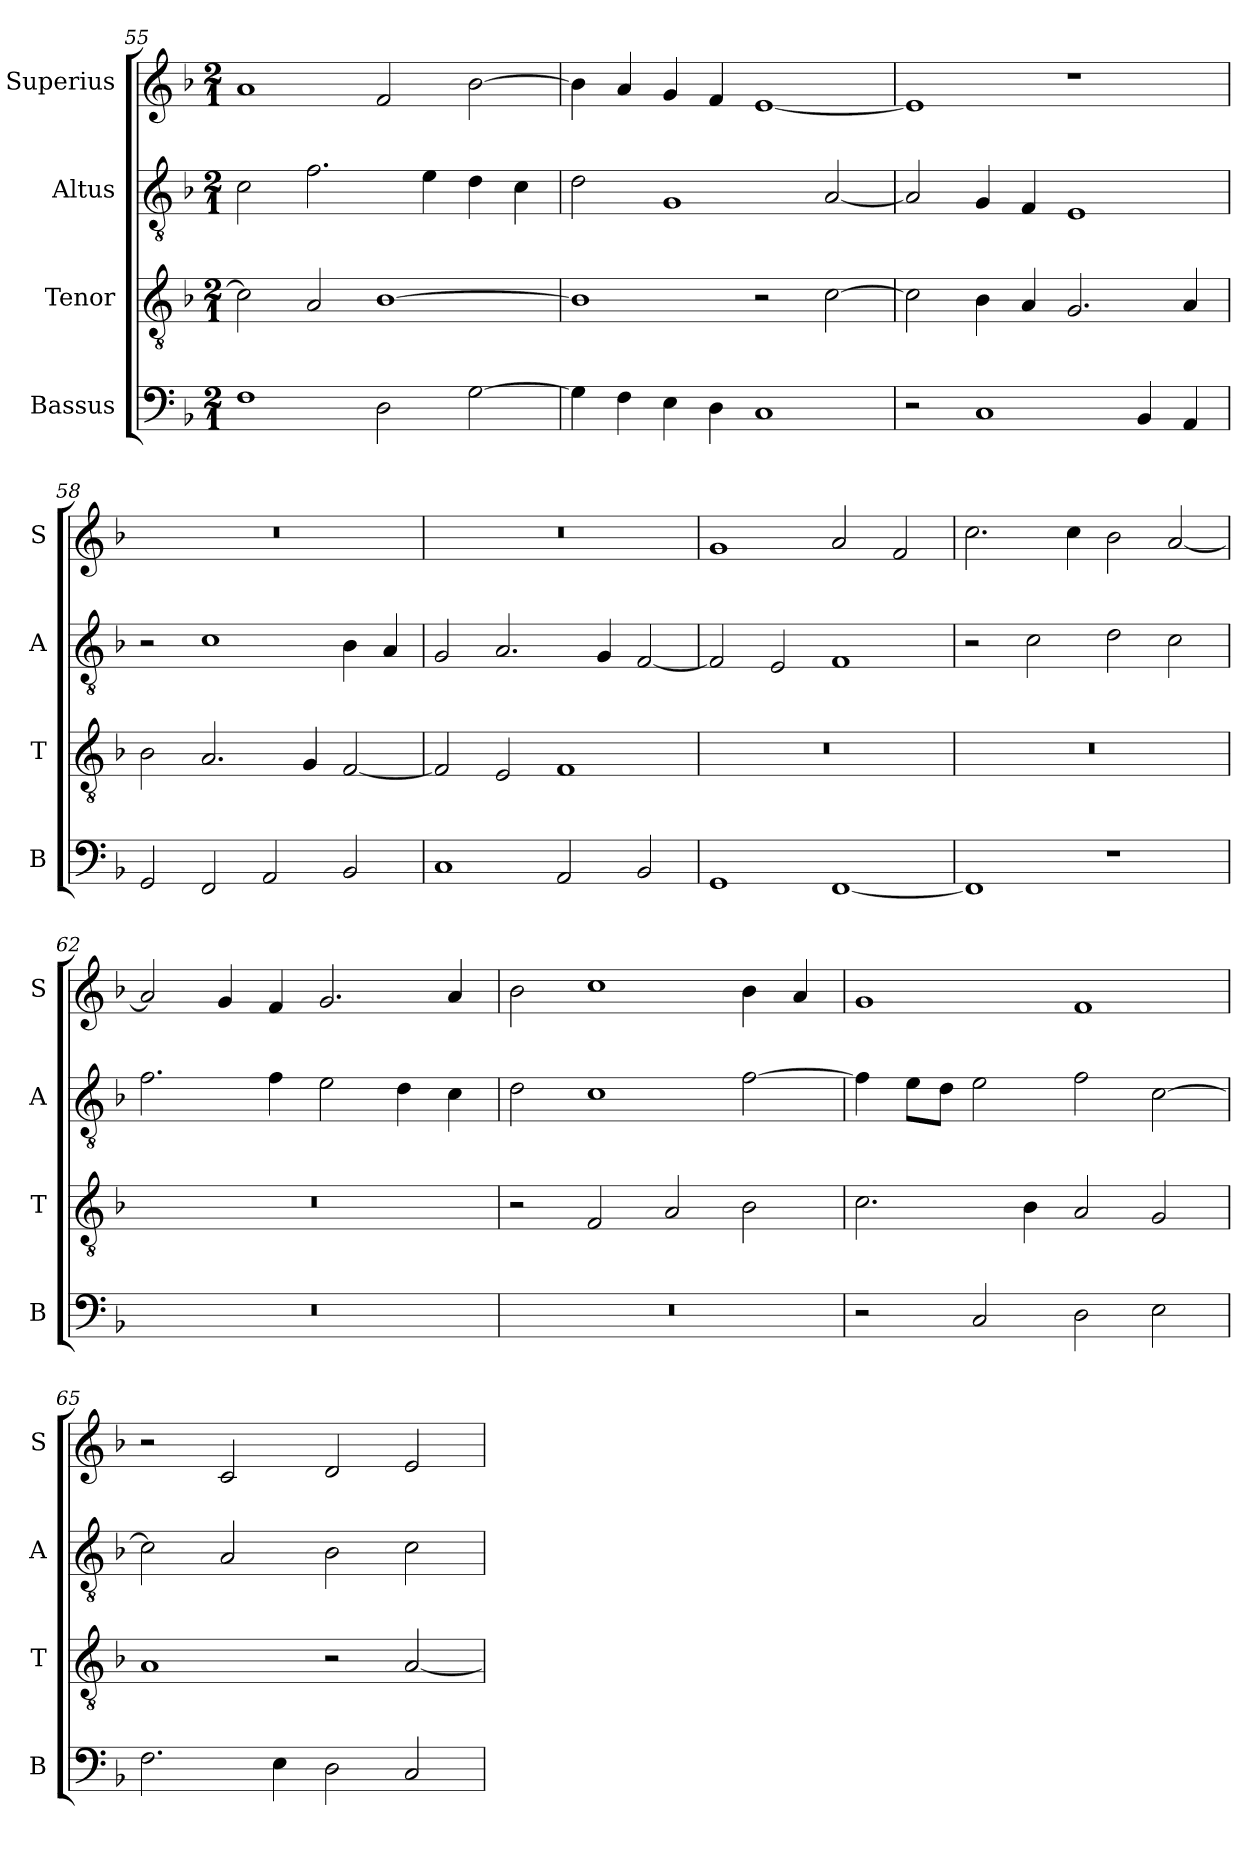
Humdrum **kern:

**kern	**kern	**kern	**kern
*part4	*part3	*part2	*part1
*staff4	*staff3	*staff2	*staff1
*I"Bassus	*I"Tenor	*I"Altus	*I"Superius
*I'B	*I'T	*I'A	*I'S
*clefF4	*clefGv2	*clefGv2	*clefG2
*k[b-]	*k[b-]	*k[b-]	*k[b-]
*F:	*F:	*F:	*F:
*M2/1	*M2/1	*M2/1	*M2/1
=55	=55	=55	=55
1F	2c]	2c	1a
.	2A	2.f	.
2D	[1B-	.	2f
.	.	4e	.
[2G	.	4d	[2b-
.	.	4c	.
=56	=56	=56	=56
4G]	1B-]	2d	4b-]
4F	.	.	4a
4E	.	1G	4g
4D	.	.	4f
1C	2r	.	[1e
.	[2c	[2A	.
=57	=57	=57	=57
2r	2c]	2A]	1e]
1C	4B-	4G	.
.	4A	4F	.
.	2.G	1E	1r
4BB-	.	.	.
4AA	4A	.	.
=58	=58	=58	=58
2GG	2B-	2r	0r
2FF	2.A	1c	.
2AA	.	.	.
.	4G	.	.
2BB-	[2F	4B-	.
.	.	4A	.
=59	=59	=59	=59
1C	2F]	2G	0r
.	2E	2.A	.
2AA	1F	.	.
.	.	4G	.
2BB-	.	[2F	.
=60	=60	=60	=60
1GG	0r	2F]	1g
.	.	2E	.
[1FF	.	1F	2a
.	.	.	2f
=61	=61	=61	=61
1FF]	0r	2r	2.cc
.	.	2c	.
.	.	.	4cc
1r	.	2d	2b-
.	.	2c	[2a
=62	=62	=62	=62
0r	0r	2.f	2a]
.	.	.	4g
.	.	4f	4f
.	.	2e	2.g
.	.	4d	.
.	.	4c	4a
=63	=63	=63	=63
0r	2r	2d	2b-
.	2F	1c	1cc
.	2A	.	.
.	2B-	[2f	4b-
.	.	.	4a
=64	=64	=64	=64
2r	2.c	4f]	1g
.	.	8eL	.
.	.	8dJ	.
2C	.	2e	.
.	4B-	.	.
2D	2A	2f	1f
2E	2G	[2c	.
=65	=65	=65	=65
2.F	1A	2c]	2r
.	.	2A	2c
4E	.	.	.
2D	2r	2B-	2d
2C	[2A	2c	2e
=	=	=	=
*-	*-	*-	*-
